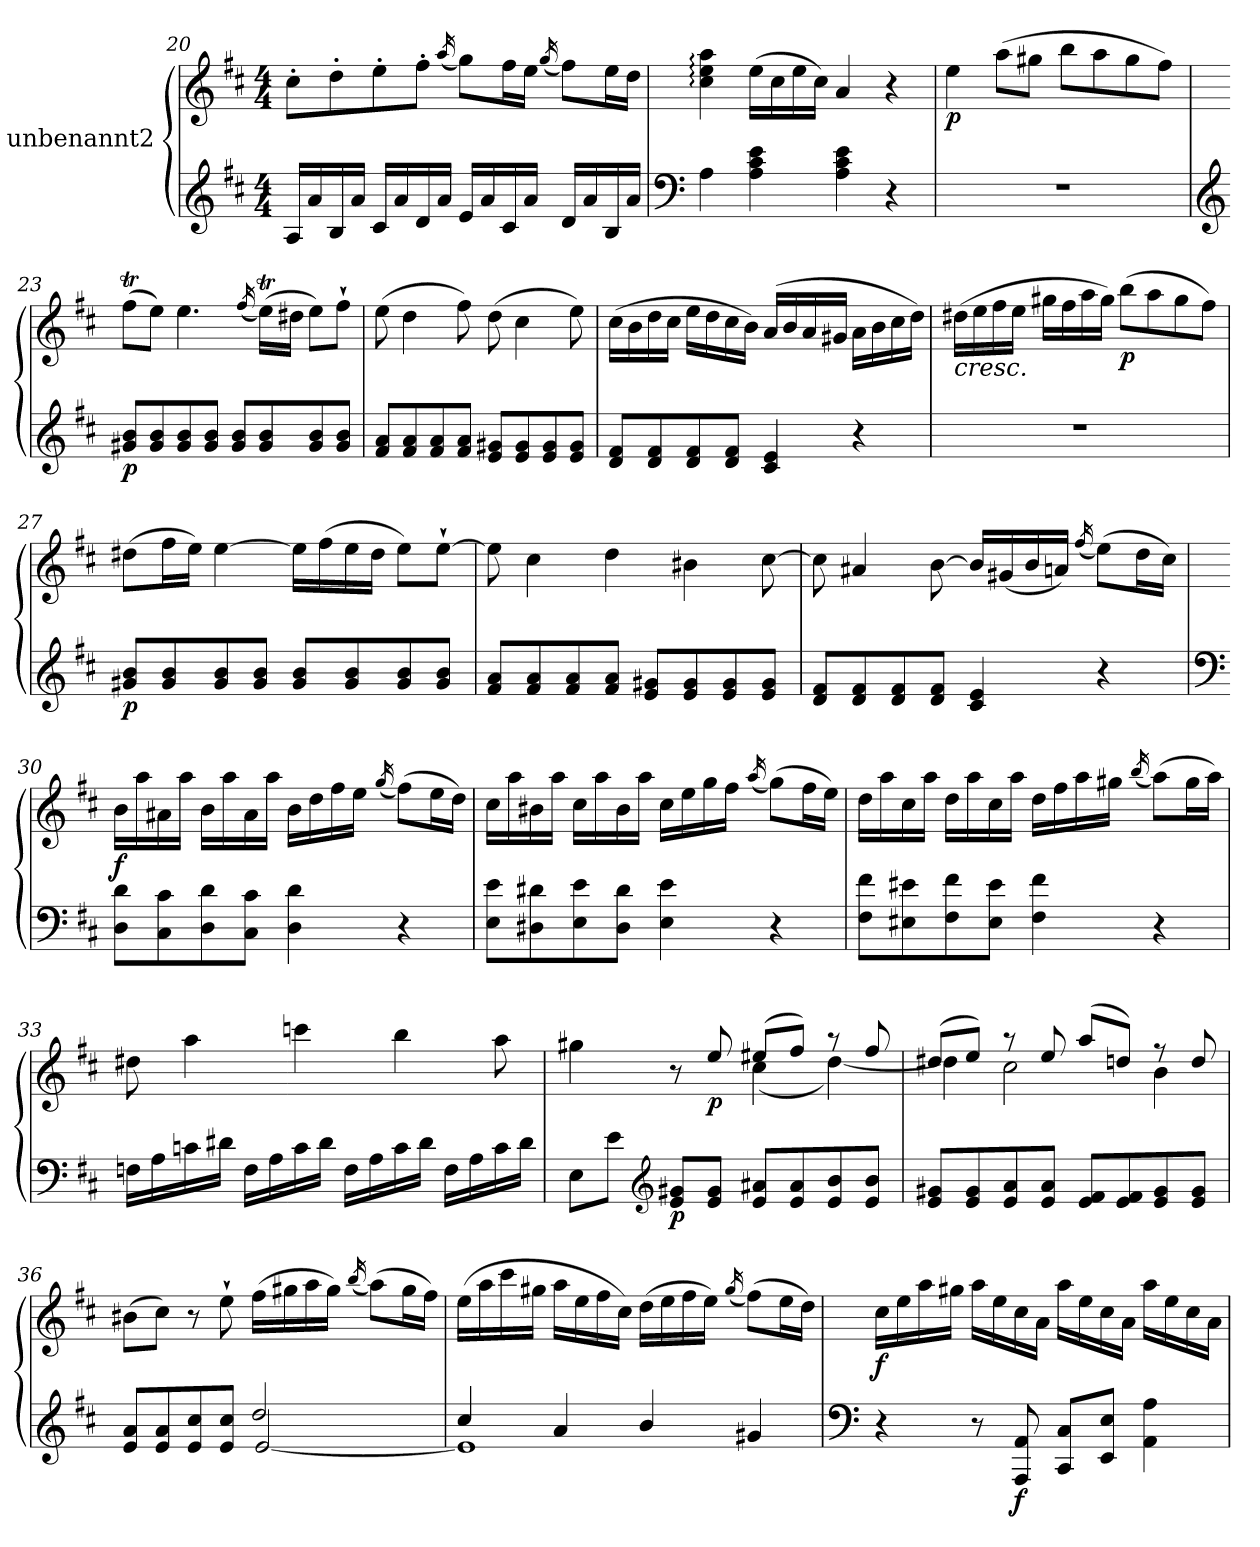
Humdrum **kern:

**kern	**kern	**dynam
*part1	*part1	*part1
*staff2	*staff1	*staff1/2
*I"unbenannt2	*	*
*clefG2	*clefG2	*
*k[f#c#]	*k[f#c#]	*
*M4/4	*M4/4	*
=20	=20	=20
16A/LL	8cc#'\L	.
16a/	.	.
16B/	8dd'\	.
16a/JJ	.	.
16c#/LL	8ee'\	.
16a/	.	.
16d/	8ff#'\J	.
16a/JJ	.	.
.	(<16qaa/	.
16e/LL	8gg\L)	.
16a/	.	.
16c#/	16ff#\L	.
16a/JJ	16ee\JJ	.
.	(<16qgg/	.
16d/LL	8ff#\L)	.
16a/	.	.
16B/	16ee\L	.
16a/JJ	16dd\JJ	.
=21	=21	=21
*clefF4	*	*
4A\	4cc#\: 4ee\: 4aa\:	.
4A\ 4c#\ 4e\	(>16ee\LL	.
.	16cc#\	.
.	16ee\	.
.	16cc#\JJ)	.
4A\ 4c#\ 4e\	4a/	.
4r	4r	.
=22	=22	=22
!	!	!LO:DY:b
1r	4ee\	p
.	(>8aa\L	.
.	8gg#X\J	.
.	8bb\L	.
.	8aa\	.
.	8gg#\	.
.	8ff#\J)	.
=23	=23	=23
*clefG2	*	*
!	!	!LO:DY:b=2
8g#X/ 8b/L	(>8ff#t\L	p
8g#/ 8b/	8ee\J)	.
8g#/ 8b/	4.ee\	.
8g#/ 8b/J	.	.
8g#/ 8b/L	.	.
.	(<16qff#/	.
8g#/ 8b/	(>16eeT\LL)	.
.	16dd#X\JJ	.
8g#/ 8b/	8ee\L)	.
8g#/ 8b/J	8ff#`\J	.
=24	=24	=24
8f#/ 8a/L	(>8ee\	.
8f#/ 8a/	4dd\	.
8f#/ 8a/	.	.
8f#/ 8a/J	8ff#\)	.
8e/ 8g#X/L	(>8dd\	.
8e/ 8g#/	4cc#\	.
8e/ 8g#/	.	.
8e/ 8g#/J	8ee\)	.
=25	=25	=25
8d/ 8f#/L	(>16cc#\LL	.
.	16b\	.
8d/ 8f#/	16dd\	.
.	16cc#\JJ	.
8d/ 8f#/	16ee\LL	.
.	16dd\	.
8d/ 8f#/J	16cc#\	.
.	16b\JJ)	.
4c#/ 4e/	(>16a/LL	.
.	16b/	.
.	16a/	.
.	16g#X/JJ	.
4r	16a\LL	.
.	16b\	.
.	16cc#\	.
.	16dd\JJ)	.
=26	=26	=26
!	!LO:TX:b:i:t=cresc.	!
1r	(>16dd#X\LL	.
.	16ee\	.
.	16ff#\	.
.	16ee\JJ	.
.	16gg#X\LL	.
.	16ff#\	.
.	16aa\	.
.	16gg#\JJ)	.
!	!	!LO:DY:b
.	(>8bb\L	p
.	8aa\	.
.	8gg#\	.
.	8ff#\J)	.
=27	=27	=27
!	!	!LO:DY:b=2
8g#X/ 8b/L	(>8dd#X\L	p
8g#/ 8b/	16ff#\L	.
.	16ee\JJ)	.
8g#/ 8b/	[4ee\	.
8g#/ 8b/J	.	.
8g#/ 8b/L	16ee\LL]	.
.	(>16ff#\	.
8g#/ 8b/	16ee\	.
.	16dd#\JJ	.
8g#/ 8b/	8ee\L)	.
8g#/ 8b/J	[8ee`\J	.
=28	=28	=28
8f#/ 8a/L	8ee\]	.
8f#/ 8a/	4cc#\	.
8f#/ 8a/	.	.
8f#/ 8a/J	4dd\	.
8e/ 8g#X/L	.	.
8e/ 8g#/	4b#X\	.
8e/ 8g#/	.	.
8e/ 8g#/J	[8cc#\	.
=29	=29	=29
8d/ 8f#/L	8cc#\]	.
8d/ 8f#/	4a#X/	.
8d/ 8f#/	.	.
8d/ 8f#/J	[8b\	.
4c#/ 4e/	16b/LL]	.
.	(<16g#X/	.
.	16b/	.
.	16an/JJ)	.
.	(<16qff#/	.
4r	(>8ee\L)	.
.	16dd\L	.
.	16cc#\JJ)	.
=30	=30	=30
*clefF4	*	*
!	!	!LO:DY:b
8D\ 8d\L	16b\LL	f
.	16aa\	.
8C#\ 8c#\	16a#X\	.
.	16aa\JJ	.
8D\ 8d\	16b\LL	.
.	16aa\	.
8C#\ 8c#\J	16a#\	.
.	16aa\JJ	.
4D\ 4d\	16b\LL	.
.	16dd\	.
.	16ff#\	.
.	16ee\JJ	.
.	(<16qgg/	.
4r	(>8ff#\L)	.
.	16ee\L	.
.	16dd\JJ)	.
=31	=31	=31
8E\ 8e\L	16cc#\LL	.
.	16aa\	.
8D#X\ 8d#X\	16b#X\	.
.	16aa\JJ	.
8E\ 8e\	16cc#\LL	.
.	16aa\	.
8D#\ 8d#\J	16b#\	.
.	16aa\JJ	.
4E\ 4e\	16cc#\LL	.
.	16ee\	.
.	16gg\	.
.	16ff#\JJ	.
.	(<16qaa/	.
4r	(>8gg\L)	.
.	16ff#\L	.
.	16ee\JJ)	.
=32	=32	=32
8F#\ 8f#\L	16dd\LL	.
.	16aa\	.
8E#X\ 8e#X\	16cc#\	.
.	16aa\JJ	.
8F#\ 8f#\	16dd\LL	.
.	16aa\	.
8E#\ 8e#\J	16cc#\	.
.	16aa\JJ	.
4F#\ 4f#\	16dd\LL	.
.	16ff#\	.
.	16aa\	.
.	16gg#X\JJ	.
.	(<16qbb/	.
4r	(>8aa\L)	.
.	16gg#\L	.
.	16aa\JJ)	.
=33	=33	=33
*	*^	*
16Fn\LL	1ryy	8dd#X\	.
16A\	.	.	.
16cn\	.	4aa\	.
16d#X\JJ	.	.	.
16F\LL	.	.	.
16A\	.	.	.
16c\	.	4cccn\	.
16d#\JJ	.	.	.
16F\LL	.	.	.
16A\	.	.	.
16c\	.	4bb\	.
16d#\JJ	.	.	.
16F\LL	.	.	.
16A\	.	.	.
16c\	.	8aa\	.
16d#\JJ	.	.	.
=34	=34	=34	=34
8E\L	2ryy	4gg#X\	.
8e\J	.	.	.
*clefG2	*	*	*
!	!	!	!LO:DY:b=2
8e/ 8g#X/L	.	8r	p
!	!	!	!LO:DY:b
8e/ 8g#/J	.	8ee/	p
8e/ 8a#X/L	(>8ee#X/L	(<4cc#\	.
8e/ 8a#/	8ff#/J)	.	.
8e/ 8b/	8r	[4dd\)	.
8e/ 8b/J	8ff#/	.	.
=35	=35	=35	=35
8e/ 8g#X/L	(>8dd#X/L	4dd\]	.
8e/ 8g#/	8ee/J)	.	.
8e/ 8a/	8r	2cc#\	.
8e/ 8a/J	8ee/	.	.
8e/ 8f#/L	(>8aa/L	.	.
8e/ 8f#/	8ddn/J)	.	.
8e/ 8g#/	8r	4b\	.
8e/ 8g#/J	8dd/	.	.
*	*v	*v	*
=36	=36	=36
*^	*	*
2ryy	8e/ 8a/L	(>8b#X\L	.
.	8e/ 8a/	8cc#\J)	.
.	8e/ 8cc#/	8r	.
.	8e/ 8cc#/J	8ee`\	.
2dd/	[2e/	(>16ff#\LL	.
.	.	16gg#X\	.
.	.	16aa\	.
.	.	16gg#\JJ)	.
.	.	(<16qbb/	.
.	.	(>8aa\L)	.
.	.	16gg#\L	.
.	.	16ff#\JJ)	.
=37	=37	=37	=37
4cc#/	1e]	(>16ee\LL	.
.	.	16aa\	.
.	.	16ccc#\	.
.	.	16gg#X\JJ	.
4a/	.	16aa\LL	.
.	.	16ee\	.
.	.	16ff#\	.
.	.	16cc#\JJ)	.
4b/	.	(>16dd\LL	.
.	.	16ee\	.
.	.	16ff#\	.
.	.	16ee\JJ)	.
.	.	(<16qgg#/	.
4g#X/	.	(>8ff#\L)	.
.	.	16ee\L	.
.	.	16dd\JJ)	.
*v	*v	*	*
=38	=38	=38
*clefF4	*	*
!	!	!LO:DY:b
4r	16cc#\LL	f
.	16ee\	.
.	16aa\	.
.	16gg#X\JJ	.
8r	16aa\LL	.
.	16ee\	.
!	!	!LO:DY:b=2
8AAA/ 8AA/	16cc#\	f
.	16a\JJ	.
8CC#/ 8C#/L	16aa\LL	.
.	16ee\	.
8EE/ 8E/J	16cc#\	.
.	16a\JJ	.
4AA\ 4A\	16aa\LL	.
.	16ee\	.
.	16cc#\	.
.	16a\JJ	.
=	=	=
*-	*-	*-
